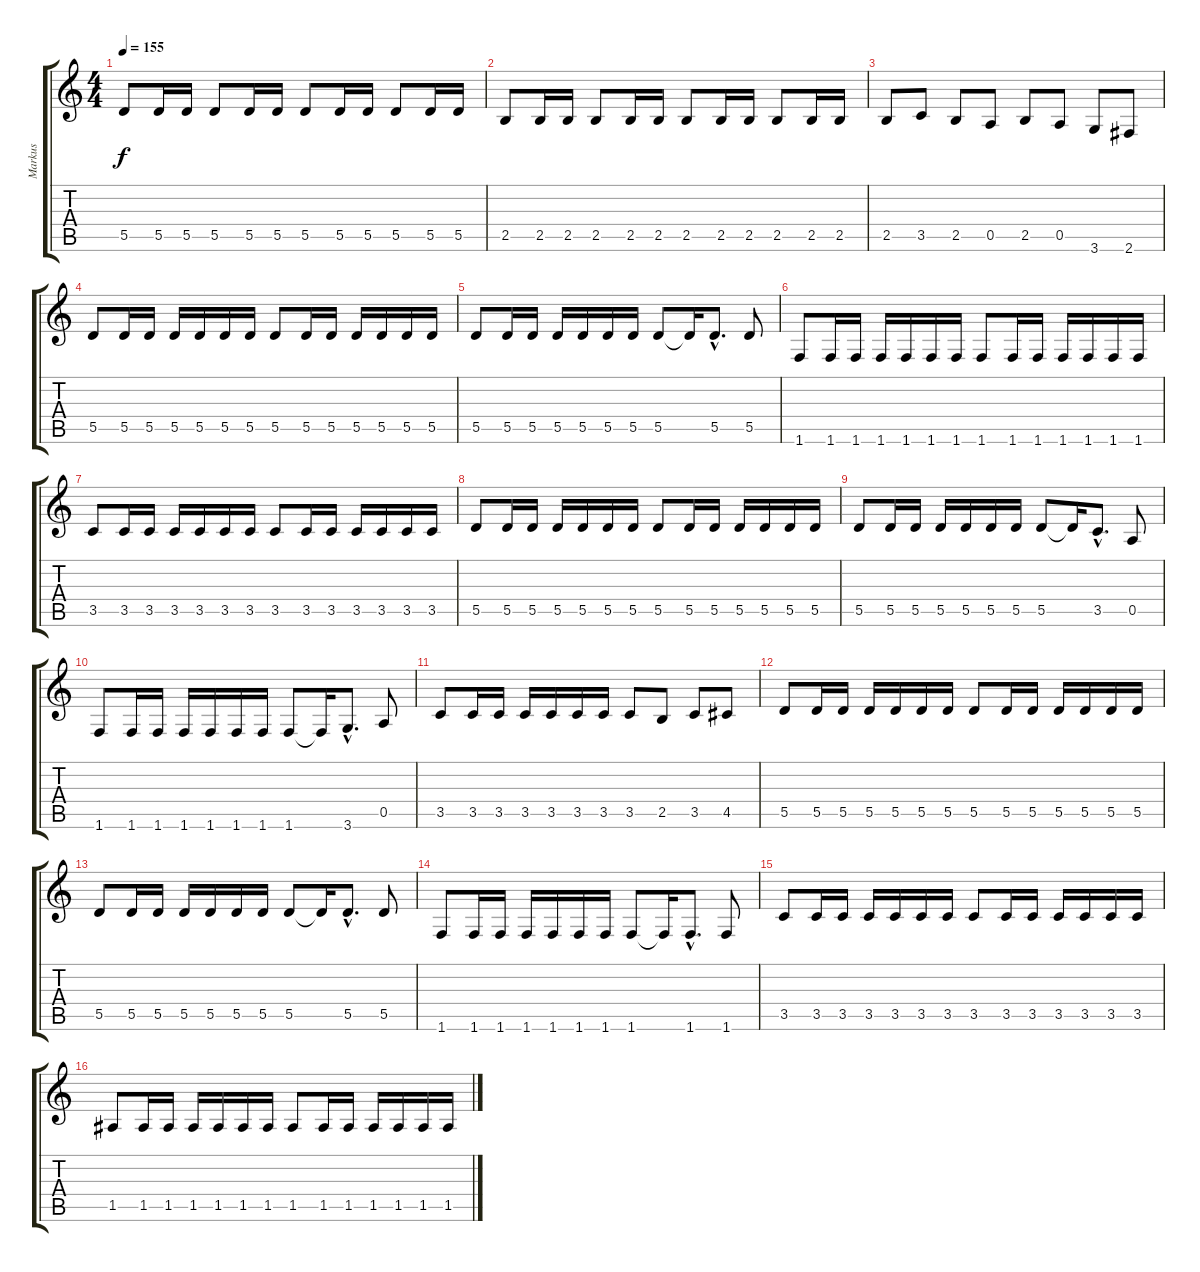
\track ("Markus" "Markus") {instrument electricbassfinger}
\staff {score tabs}
\tuning (E4 B3 G3 D3 A2 E2) {hide}
\ts (4 4)
\tempo 155
\clef g2
\ks c
5.5.8{dy f} 5.5.16 5.5.16 5.5.8 5.5.16 5.5.16 5.5.8 5.5.16 5.5.16 5.5.8 5.5.16 5.5.16 |
2.5.8 2.5.16 2.5.16 2.5.8 2.5.16 2.5.16 2.5.8 2.5.16 2.5.16 2.5.8 2.5.16 2.5.16 |
2.5.8 3.5.8 2.5.8 0.5.8 2.5.8 0.5.8 3.6.8 2.6.8 |
5.5.8 5.5.16 5.5.16 5.5.16 5.5.16 5.5.16 5.5.16 5.5.8 5.5.16 5.5.16 5.5.16 5.5.16 5.5.16 5.5.16 |
5.5.8 5.5.16 5.5.16 5.5.16 5.5.16 5.5.16 5.5.16 5.5.8 5.5{t}.16 5.5{hac}.8{d} 5.5.8 |
1.6.8 1.6.16 1.6.16 1.6.16 1.6.16 1.6.16 1.6.16 1.6.8 1.6.16 1.6.16 1.6.16 1.6.16 1.6.16 1.6.16 |
3.5.8 3.5.16 3.5.16 3.5.16 3.5.16 3.5.16 3.5.16 3.5.8 3.5.16 3.5.16 3.5.16 3.5.16 3.5.16 3.5.16 |
5.5.8 5.5.16 5.5.16 5.5.16 5.5.16 5.5.16 5.5.16 5.5.8 5.5.16 5.5.16 5.5.16 5.5.16 5.5.16 5.5.16 |
5.5.8 5.5.16 5.5.16 5.5.16 5.5.16 5.5.16 5.5.16 5.5.8 5.5{t}.16 3.5{hac}.8{d} 0.5.8 |
1.6.8 1.6.16 1.6.16 1.6.16 1.6.16 1.6.16 1.6.16 1.6.8 1.6{t}.16 3.6{hac}.8{d} 0.5.8 |
3.5.8 3.5.16 3.5.16 3.5.16 3.5.16 3.5.16 3.5.16 3.5.8 2.5.8 3.5.8 4.5.8 |
5.5.8 5.5.16 5.5.16 5.5.16 5.5.16 5.5.16 5.5.16 5.5.8 5.5.16 5.5.16 5.5.16 5.5.16 5.5.16 5.5.16 |
5.5.8 5.5.16 5.5.16 5.5.16 5.5.16 5.5.16 5.5.16 5.5.8 5.5{t}.16 5.5{hac}.8{d} 5.5.8 |
1.6.8 1.6.16 1.6.16 1.6.16 1.6.16 1.6.16 1.6.16 1.6.8 1.6{t}.16 1.6{hac}.8{d} 1.6.8 |
3.5.8 3.5.16 3.5.16 3.5.16 3.5.16 3.5.16 3.5.16 3.5.8 3.5.16 3.5.16 3.5.16 3.5.16 3.5.16 3.5.16 |
1.5.8 1.5.16 1.5.16 1.5.16 1.5.16 1.5.16 1.5.16 1.5.8 1.5.16 1.5.16 1.5.16 1.5.16 1.5.16 1.5.16
